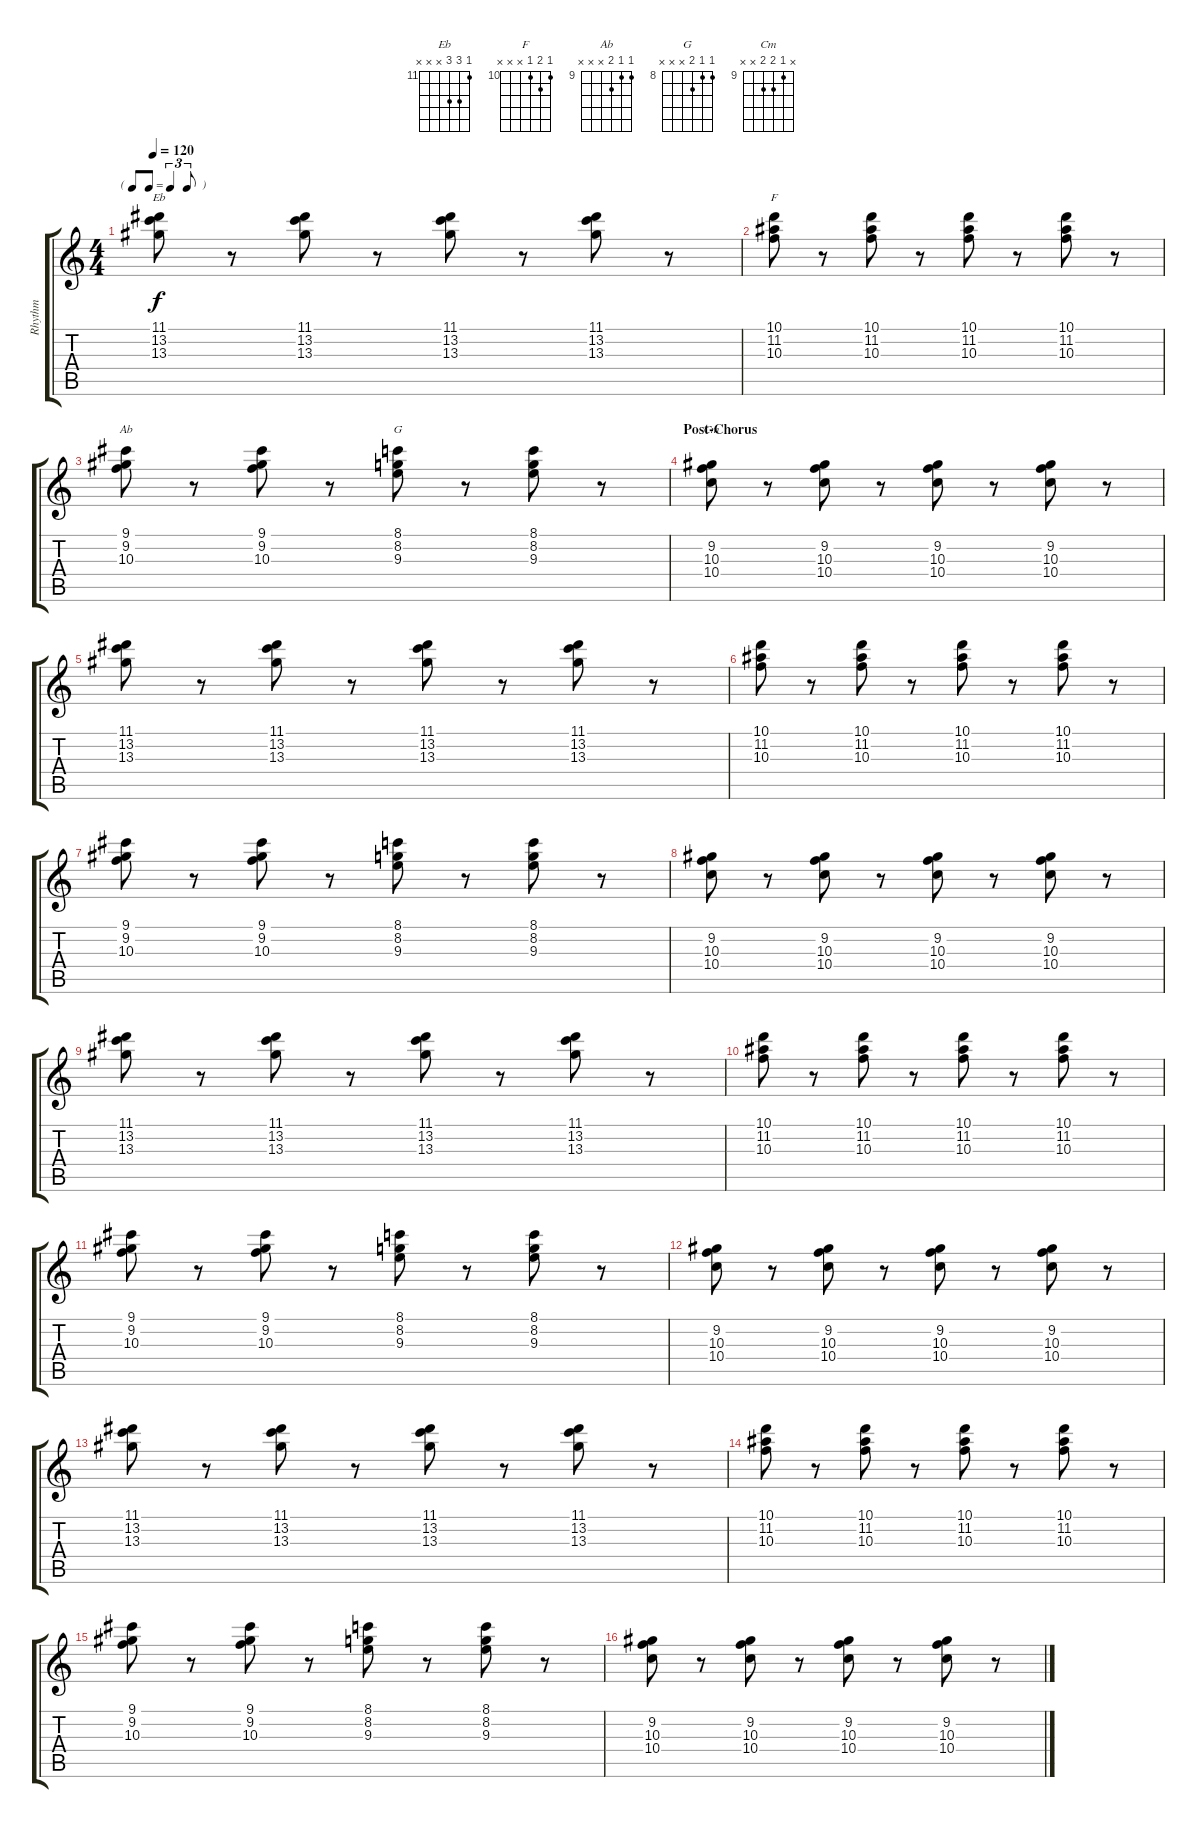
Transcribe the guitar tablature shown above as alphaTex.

\track ("Rhythm" "Rhythm") {instrument electricguitarjazz}
\staff {score tabs}
\tuning (E4 B3 G3 D3 A2 E2) {hide}
\chord ("Eb" 11 13 13 x x x) {firstfret 11}
\chord ("F" 10 11 10 x x x) {firstfret 10}
\chord ("Ab" 9 9 10 x x x) {firstfret 9}
\chord ("G" 8 8 9 x x x) {firstfret 8}
\chord ("Cm" x 9 10 10 x x) {firstfret 9}
\ts (4 4)
\tf triplet8th
\tempo 120
\clef g2
\ks c
(11.1 13.2 13.3).8{ch "Eb" dy f} r.8 (11.1 13.2 13.3).8 r.8 (11.1 13.2 13.3).8 r.8 (11.1 13.2 13.3).8 r.8 |
(10.1 11.2 10.3).8{ch "F"} r.8 (10.1 11.2 10.3).8 r.8 (10.1 11.2 10.3).8 r.8 (10.1 11.2 10.3).8 r.8 |
(9.1 9.2 10.3).8{ch "Ab"} r.8 (9.1 9.2 10.3).8 r.8 (8.1 8.2 9.3).8{ch "G"} r.8 (8.1 8.2 9.3).8 r.8 |
\section ("" "Post-Chorus")
(9.2 10.3 10.4).8{ch "Cm"} r.8 (9.2 10.3 10.4).8 r.8 (9.2 10.3 10.4).8 r.8 (9.2 10.3 10.4).8 r.8 |
(11.1 13.2 13.3).8 r.8 (11.1 13.2 13.3).8 r.8 (11.1 13.2 13.3).8 r.8 (11.1 13.2 13.3).8 r.8 |
(10.1 11.2 10.3).8 r.8 (10.1 11.2 10.3).8 r.8 (10.1 11.2 10.3).8 r.8 (10.1 11.2 10.3).8 r.8 |
(9.1 9.2 10.3).8 r.8 (9.1 9.2 10.3).8 r.8 (8.1 8.2 9.3).8 r.8 (8.1 8.2 9.3).8 r.8 |
(9.2 10.3 10.4).8 r.8 (9.2 10.3 10.4).8 r.8 (9.2 10.3 10.4).8 r.8 (9.2 10.3 10.4).8 r.8 |
(11.1 13.2 13.3).8 r.8 (11.1 13.2 13.3).8 r.8 (11.1 13.2 13.3).8 r.8 (11.1 13.2 13.3).8 r.8 |
(10.1 11.2 10.3).8 r.8 (10.1 11.2 10.3).8 r.8 (10.1 11.2 10.3).8 r.8 (10.1 11.2 10.3).8 r.8 |
(9.1 9.2 10.3).8 r.8 (9.1 9.2 10.3).8 r.8 (8.1 8.2 9.3).8 r.8 (8.1 8.2 9.3).8 r.8 |
(9.2 10.3 10.4).8 r.8 (9.2 10.3 10.4).8 r.8 (9.2 10.3 10.4).8 r.8 (9.2 10.3 10.4).8 r.8 |
(11.1 13.2 13.3).8 r.8 (11.1 13.2 13.3).8 r.8 (11.1 13.2 13.3).8 r.8 (11.1 13.2 13.3).8 r.8 |
(10.1 11.2 10.3).8 r.8 (10.1 11.2 10.3).8 r.8 (10.1 11.2 10.3).8 r.8 (10.1 11.2 10.3).8 r.8 |
(9.1 9.2 10.3).8 r.8 (9.1 9.2 10.3).8 r.8 (8.1 8.2 9.3).8 r.8 (8.1 8.2 9.3).8 r.8 |
(9.2 10.3 10.4).8 r.8 (9.2 10.3 10.4).8 r.8 (9.2 10.3 10.4).8 r.8 (9.2 10.3 10.4).8 r.8
